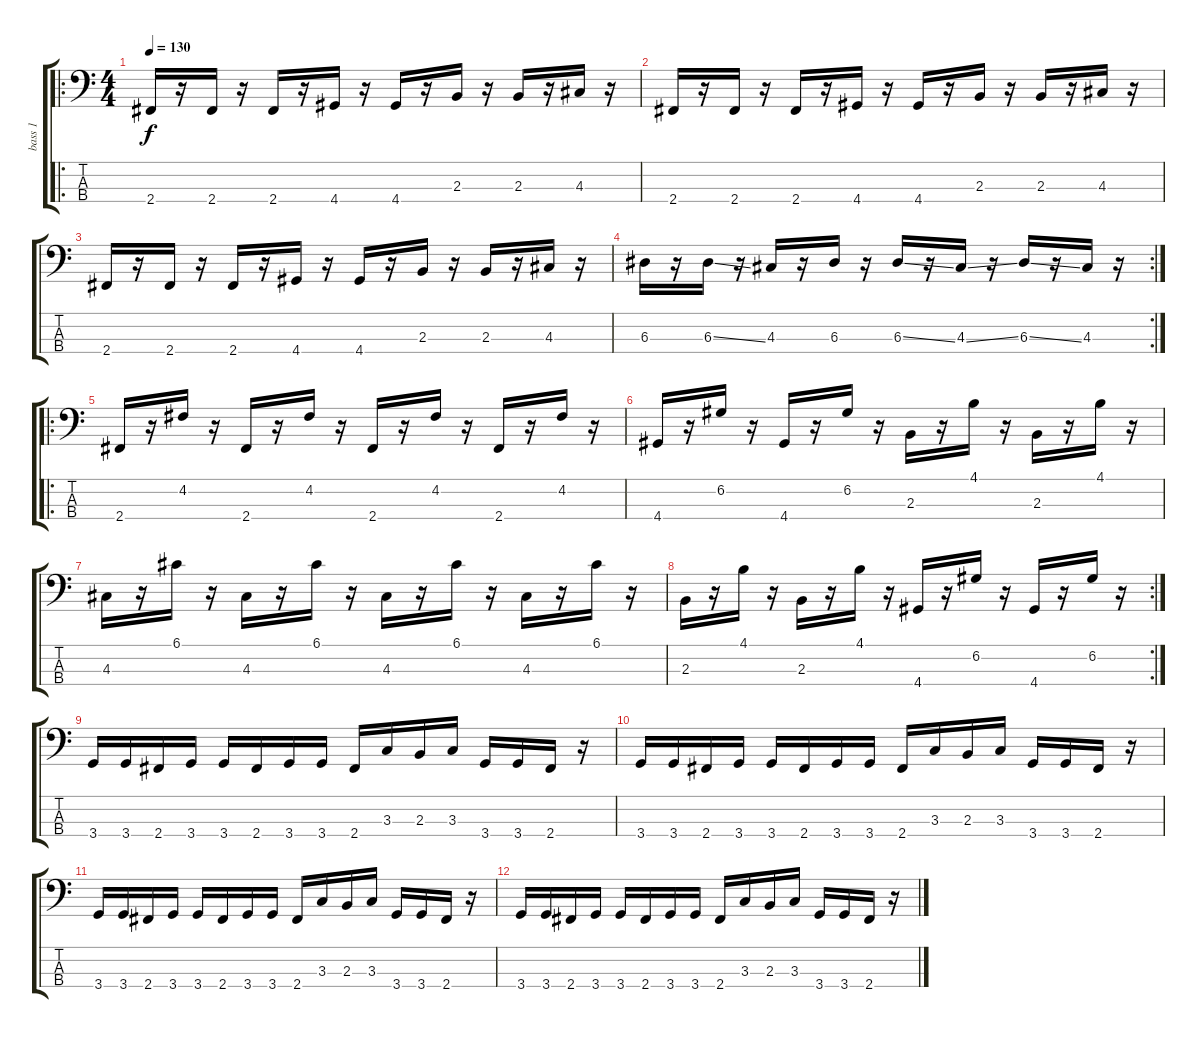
\track ("bass 1" "bass 1") {instrument slapbass1}
\staff {score tabs}
\tuning (G2 D2 A1 E1) {hide}
\ro
\ts (4 4)
\tempo 130
\clef f4
\ks c
2.4.16{dy f instrument slapbass1} r.16 2.4.16 r.16 2.4.16 r.16 4.4.16 r.16 4.4.16 r.16 2.3.16 r.16 2.3.16 r.16 4.3.16 r.16 |
2.4.16 r.16 2.4.16 r.16 2.4.16 r.16 4.4.16 r.16 4.4.16 r.16 2.3.16 r.16 2.3.16 r.16 4.3.16 r.16 |
2.4.16 r.16 2.4.16 r.16 2.4.16 r.16 4.4.16 r.16 4.4.16 r.16 2.3.16 r.16 2.3.16 r.16 4.3.16 r.16 |
\rc 2
6.3.16 r.16 6.3{ss}.16 r.16 4.3.16 r.16 6.3.16 r.16 6.3{ss}.16 r.16 4.3{ss}.16 r.16 6.3{ss}.16 r.16 4.3.16 r.16 |
\ro
2.4.16 r.16 4.2.16 r.16 2.4.16 r.16 4.2.16 r.16 2.4.16 r.16 4.2.16 r.16 2.4.16 r.16 4.2.16 r.16 |
4.4.16 r.16 6.2.16 r.16 4.4.16 r.16 6.2.16 r.16 2.3.16 r.16 4.1.16 r.16 2.3.16 r.16 4.1.16 r.16 |
4.3.16 r.16 6.1.16 r.16 4.3.16 r.16 6.1.16 r.16 4.3.16 r.16 6.1.16 r.16 4.3.16 r.16 6.1.16 r.16 |
\rc 2
2.3.16 r.16 4.1.16 r.16 2.3.16 r.16 4.1.16 r.16 4.4.16 r.16 6.2.16 r.16 4.4.16 r.16 6.2.16 r.16 |
3.4.16 3.4.16 2.4.16 3.4.16 3.4.16 2.4.16 3.4.16 3.4.16 2.4.16 3.3.16 2.3.16 3.3.16 3.4.16 3.4.16 2.4.16 r.16 |
3.4.16 3.4.16 2.4.16 3.4.16 3.4.16 2.4.16 3.4.16 3.4.16 2.4.16 3.3.16 2.3.16 3.3.16 3.4.16 3.4.16 2.4.16 r.16 |
3.4.16 3.4.16 2.4.16 3.4.16 3.4.16 2.4.16 3.4.16 3.4.16 2.4.16 3.3.16 2.3.16 3.3.16 3.4.16 3.4.16 2.4.16 r.16 |
3.4.16 3.4.16 2.4.16 3.4.16 3.4.16 2.4.16 3.4.16 3.4.16 2.4.16 3.3.16 2.3.16 3.3.16 3.4.16 3.4.16 2.4.16 r.16
